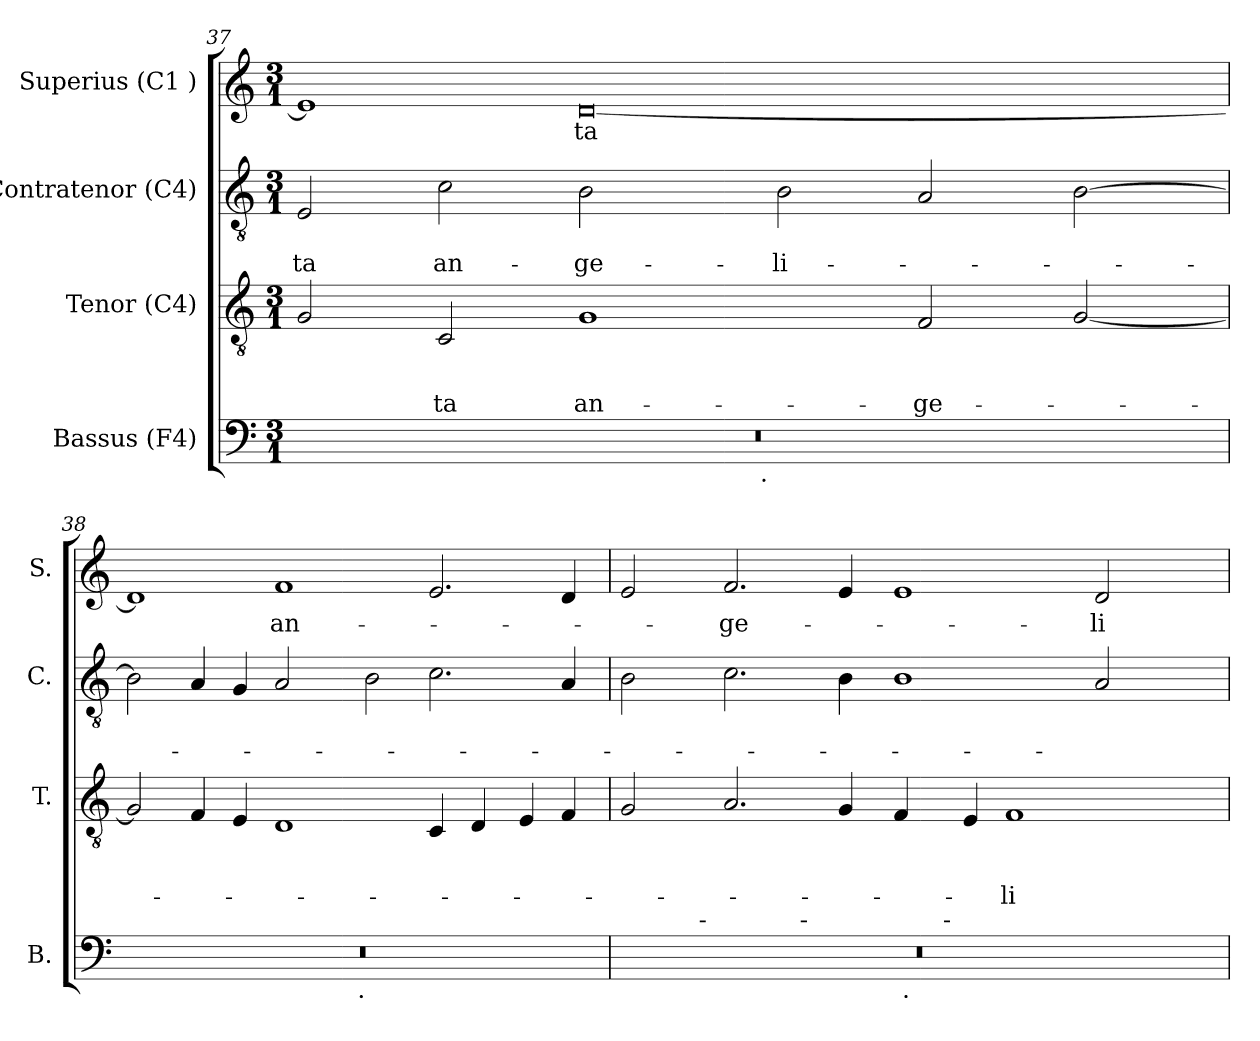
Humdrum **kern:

**kern	**kern	**text	**text	**text	**kern	**text	**text	**kern	**text
*part4	*part3	*part3	*part3	*part3	*part2	*part2	*part2	*part1	*part1
*staff4	*staff3	*staff3	*staff3	*staff3	*staff2	*staff2	*staff2	*staff1	*staff1
*I"Bassus (F4)	*I"Tenor (C4)	*	*	*	*I"Contratenor (C4)	*	*	*I"Superius (C1 )	*
*I'B.	*I'T.	*	*	*	*I'C.	*	*	*I'S.	*
*clefF4	*clefGv2	*	*	*	*clefGv2	*	*	*clefG2	*
*k[]	*k[]	*	*	*	*k[]	*	*	*k[]	*
*C:	*C:	*	*	*	*C:	*	*	*C:	*
*M3/1	*M3/1	*	*	*	*M3/1	*	*	*M3/1	*
=37	=37	=37	=37	=37	=37	=37	=37	=37	=37
!	!	!	!	!	!	!	!LO:LY:b	!	!
*^	*	*	*	*	*	*	*	*	*
0.r	1ryy	2G/	.	.	.	2E/	.	-ta	1e]	.
!	!	!	!	!	!LO:LY:b	!	!	!LO:LY:b	!	!
.	.	2C/	.	.	-ta	2c\	.	an-	.	.
!	!	!	!	!	!LO:LY:b	!	!	!LO:LY:b	!	!LO:LY:b
.	4ryy	1G	.	.	an-	2B\	.	-ge-	[<0d	-ta
.	8...ryy	.	.	.	.	.	.	.	.	.
!	!LO:TX:b:t=.	!	!	!	!	!	!	!	!	!
.	1ryy	.	.	.	.	.	.	.	.	.
!	!	!	!	!	!	!	!	!LO:LY:b	!	!
.	.	.	.	.	.	2B\	.	-li-	.	.
!	!	!	!	!	!LO:LY:b	!	!	!	!	!
.	.	2F/	.	.	-ge-	2A/	.	.	.	.
.	2ryy	.	.	.	.	.	.	.	.	.
.	.	[<2G/	.	.	.	[>2B\	.	.	.	.
.	64ryy	.	.	.	.	.	.	.	.	.
=38	=38	=38	=38	=38	=38	=38	=38	=38	=38	=38
0.r	1ryy	2G/]	.	.	.	2B\]	.	.	1d]	.
.	.	4F/	.	.	.	4A/	.	.	.	.
.	.	4E/	.	.	.	4G/	.	.	.	.
!	!	!	!	!	!	!	!	!	!	!LO:LY:b
.	4ryy	1D	.	.	.	2A/	.	.	1f	an-
.	8...ryy	.	.	.	.	.	.	.	.	.
!	!LO:TX:b:t=.	!	!	!	!	!	!	!	!	!
.	1ryy	.	.	.	.	.	.	.	.	.
.	.	.	.	.	.	2B\	.	.	.	.
.	.	4C/	.	.	.	2.c\	.	.	2.e/	.
.	.	4D/	.	.	.	.	.	.	.	.
.	2ryy	.	.	.	.	.	.	.	.	.
.	.	4E/	.	.	.	.	.	.	.	.
.	.	4F/	.	.	.	4A/	.	.	4d/	.
.	64ryy	.	.	.	.	.	.	.	.	.
!!LO:LB:g=z
=39	=39	=39	=39	=39	=39	=39	=39	=39	=39	=39
*^	*^	*	*	*	*	*	*	*	*	*
*	*	*^	*	*	*	*	*	*	*	*	*	*
0.r	4ryy	1ryy	1ryy	1ryy	2G/	.	.	.	2B\	.	.	2e/	.
.	8ryy	.	.	.	.	.	.	.	.	.	.	.	.
.	64ryy	.	.	.	.	.	.	.	.	.	.	.	.
!	!LO:TX:a:t=-	!	!	!	!	!	!	!	!	!	!	!	!
.	1ryy	.	.	.	.	.	.	.	.	.	.	.	.
!	!	!	!	!	!	!	!	!	!	!	!	!	!LO:LY:b
.	.	.	.	.	2.A/	.	.	.	2.c\	.	.	2.f/	-ge-
.	.	32ryy	2ryy	2ryy	.	.	.	.	.	.	.	.	.
!	!	!LO:TX:a:t=-	!	!	!	!	!	!	!	!	!	!	!
.	.	1ryy	.	.	.	.	.	.	.	.	.	.	.
.	.	.	.	.	4G/	.	.	.	4B\	.	.	4e/	.
.	1ryy	.	.	.	.	.	.	.	.	.	.	.	.
.	.	.	64ryy	8ryy	4F/	.	.	.	1B	.	.	1e	.
!	!	!	!LO:TX:b:t=.	!	!	!	!	!	!	!	!	!	!
.	.	.	1ryy	.	.	.	.	.	.	.	.	.	.
.	.	.	.	32.ryy	.	.	.	.	.	.	.	.	.
!	!	!	!	!LO:TX:a:t=-	!	!	!	!	!	!	!	!	!
.	.	.	.	1ryy	.	.	.	.	.	.	.	.	.
.	.	.	.	.	4E/	.	.	.	.	.	.	.	.
!	!	!	!	!	!	!	!	!LO:LY:b	!	!	!	!	!
.	.	.	.	.	1F	.	.	-li-	.	.	.	.	.
.	.	2ryy	.	.	.	.	.	.	.	.	.	.	.
.	2ryy	.	.	.	.	.	.	.	.	.	.	.	.
!	!	!	!	!	!	!	!	!	!	!	!	!	!LO:LY:b
.	.	.	.	.	.	.	.	.	2A/	.	.	2d/	-li-
.	.	.	4ryy	.	.	.	.	.	.	.	.	.	.
.	.	4...ryy	.	.	.	.	.	.	.	.	.	.	.
.	.	.	.	4ryy	.	.	.	.	.	.	.	.	.
.	.	.	8...ryy	.	.	.	.	.	.	.	.	.	.
.	16..ryy	.	.	.	.	.	.	.	.	.	.	.	.
.	.	.	.	16ryy	.	.	.	.	.	.	.	.	.
.	.	.	.	64ryy	.	.	.	.	.	.	.	.	.
*v	*v	*v	*v	*v	*	*	*	*	*	*	*	*	*
=	=	=	=	=	=	=	=	=	=
*-	*-	*-	*-	*-	*-	*-	*-	*-	*-
